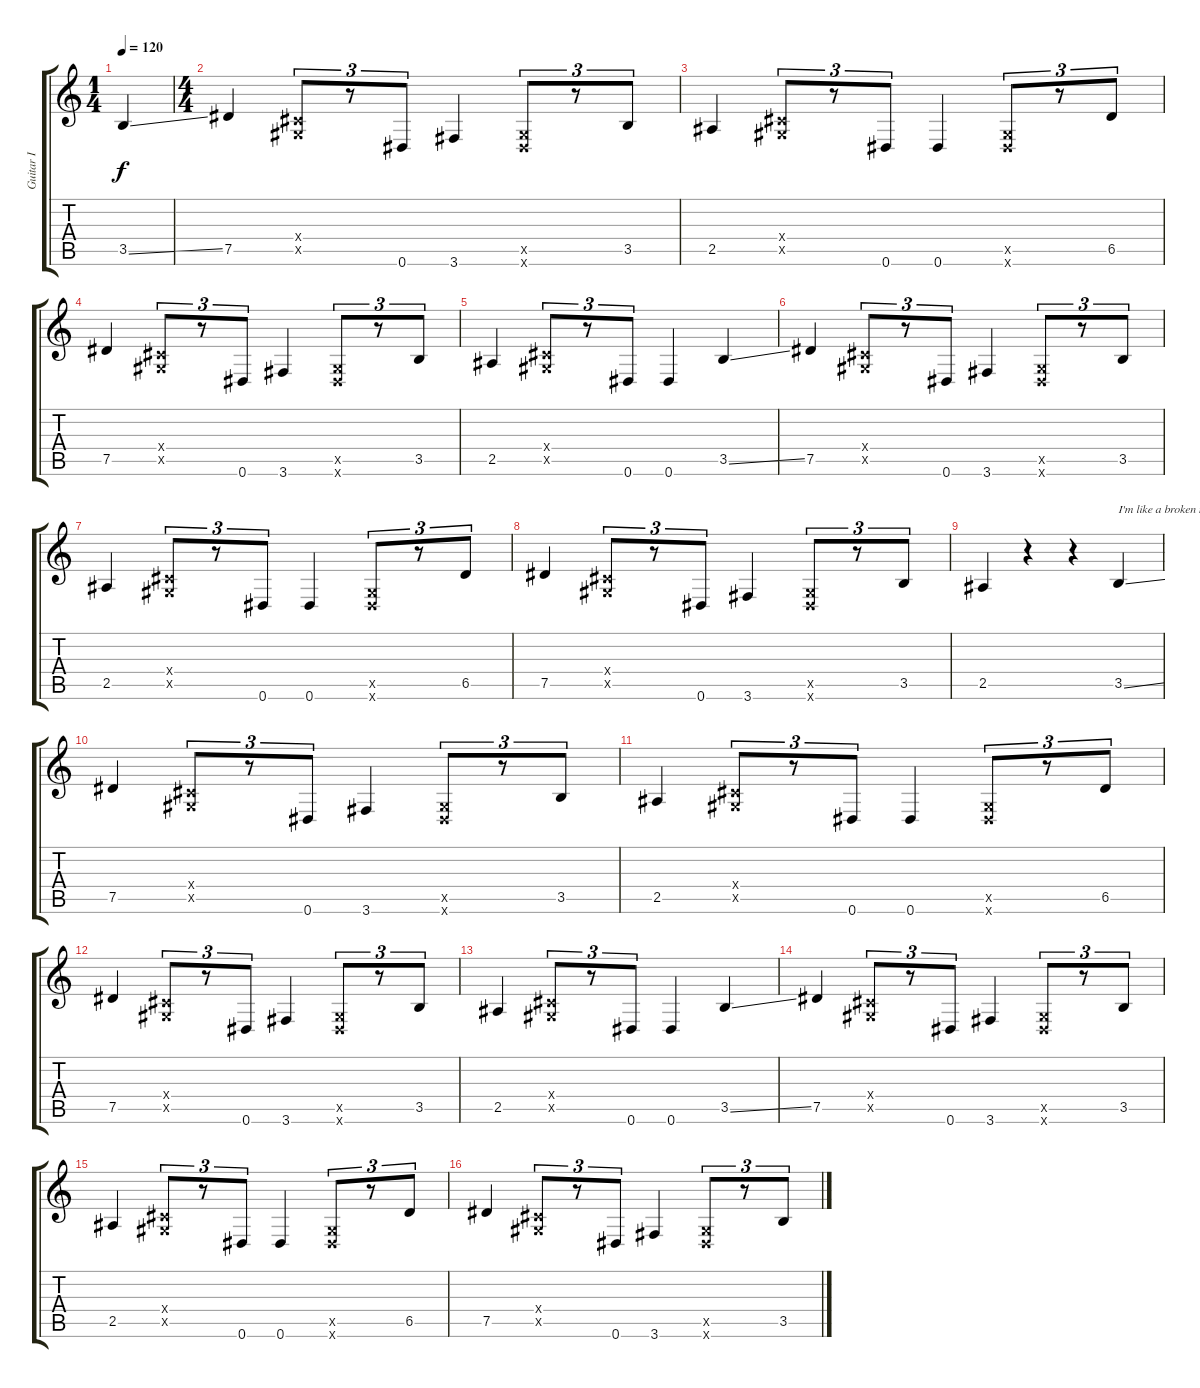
\track ("Guitar I" "Guitar I") {instrument acousticguitarsteel}
\staff {score tabs}
\tuning (Eb4 Bb3 Gb3 Db3 Ab2 Eb2) {hide}
\ts (1 4)
\tempo 120
\clef g2
\ks c
3.5{ss}.4{dy f instrument acousticguitarsteel} |
\ts (4 4)
7.5.4 (0.4{x} 0.5{x}).8{tu (3 2)} r.8{tu (3 2)} 0.6.8{tu (3 2)} 3.6.4 (0.5{x} 0.6{x}).8{tu (3 2)} r.8{tu (3 2)} 3.5.8{tu (3 2)} |
2.5.4 (0.4{x} 0.5{x}).8{tu (3 2)} r.8{tu (3 2)} 0.6.8{tu (3 2)} 0.6.4 (0.5{x} 0.6{x}).8{tu (3 2)} r.8{tu (3 2)} 6.5.8{tu (3 2)} |
7.5.4 (0.4{x} 0.5{x}).8{tu (3 2)} r.8{tu (3 2)} 0.6.8{tu (3 2)} 3.6.4 (0.5{x} 0.6{x}).8{tu (3 2)} r.8{tu (3 2)} 3.5.8{tu (3 2)} |
2.5.4 (0.4{x} 0.5{x}).8{tu (3 2)} r.8{tu (3 2)} 0.6.8{tu (3 2)} 0.6.4 3.5{ss}.4 |
7.5.4 (0.4{x} 0.5{x}).8{tu (3 2)} r.8{tu (3 2)} 0.6.8{tu (3 2)} 3.6.4 (0.5{x} 0.6{x}).8{tu (3 2)} r.8{tu (3 2)} 3.5.8{tu (3 2)} |
2.5.4 (0.4{x} 0.5{x}).8{tu (3 2)} r.8{tu (3 2)} 0.6.8{tu (3 2)} 0.6.4 (0.5{x} 0.6{x}).8{tu (3 2)} r.8{tu (3 2)} 6.5.8{tu (3 2)} |
7.5.4 (0.4{x} 0.5{x}).8{tu (3 2)} r.8{tu (3 2)} 0.6.8{tu (3 2)} 3.6.4 (0.5{x} 0.6{x}).8{tu (3 2)} r.8{tu (3 2)} 3.5.8{tu (3 2)} |
2.5.4 r.4 r.4 3.5{ss}.4{txt "I'm like a broken marionette..."} |
7.5.4 (0.4{x} 0.5{x}).8{tu (3 2)} r.8{tu (3 2)} 0.6.8{tu (3 2)} 3.6.4 (0.5{x} 0.6{x}).8{tu (3 2)} r.8{tu (3 2)} 3.5.8{tu (3 2)} |
2.5.4 (0.4{x} 0.5{x}).8{tu (3 2)} r.8{tu (3 2)} 0.6.8{tu (3 2)} 0.6.4 (0.5{x} 0.6{x}).8{tu (3 2)} r.8{tu (3 2)} 6.5.8{tu (3 2)} |
7.5.4 (0.4{x} 0.5{x}).8{tu (3 2)} r.8{tu (3 2)} 0.6.8{tu (3 2)} 3.6.4 (0.5{x} 0.6{x}).8{tu (3 2)} r.8{tu (3 2)} 3.5.8{tu (3 2)} |
2.5.4 (0.4{x} 0.5{x}).8{tu (3 2)} r.8{tu (3 2)} 0.6.8{tu (3 2)} 0.6.4 3.5{ss}.4 |
7.5.4 (0.4{x} 0.5{x}).8{tu (3 2)} r.8{tu (3 2)} 0.6.8{tu (3 2)} 3.6.4 (0.5{x} 0.6{x}).8{tu (3 2)} r.8{tu (3 2)} 3.5.8{tu (3 2)} |
2.5.4 (0.4{x} 0.5{x}).8{tu (3 2)} r.8{tu (3 2)} 0.6.8{tu (3 2)} 0.6.4 (0.5{x} 0.6{x}).8{tu (3 2)} r.8{tu (3 2)} 6.5.8{tu (3 2)} |
7.5.4 (0.4{x} 0.5{x}).8{tu (3 2)} r.8{tu (3 2)} 0.6.8{tu (3 2)} 3.6.4 (0.5{x} 0.6{x}).8{tu (3 2)} r.8{tu (3 2)} 3.5.8{tu (3 2)}
